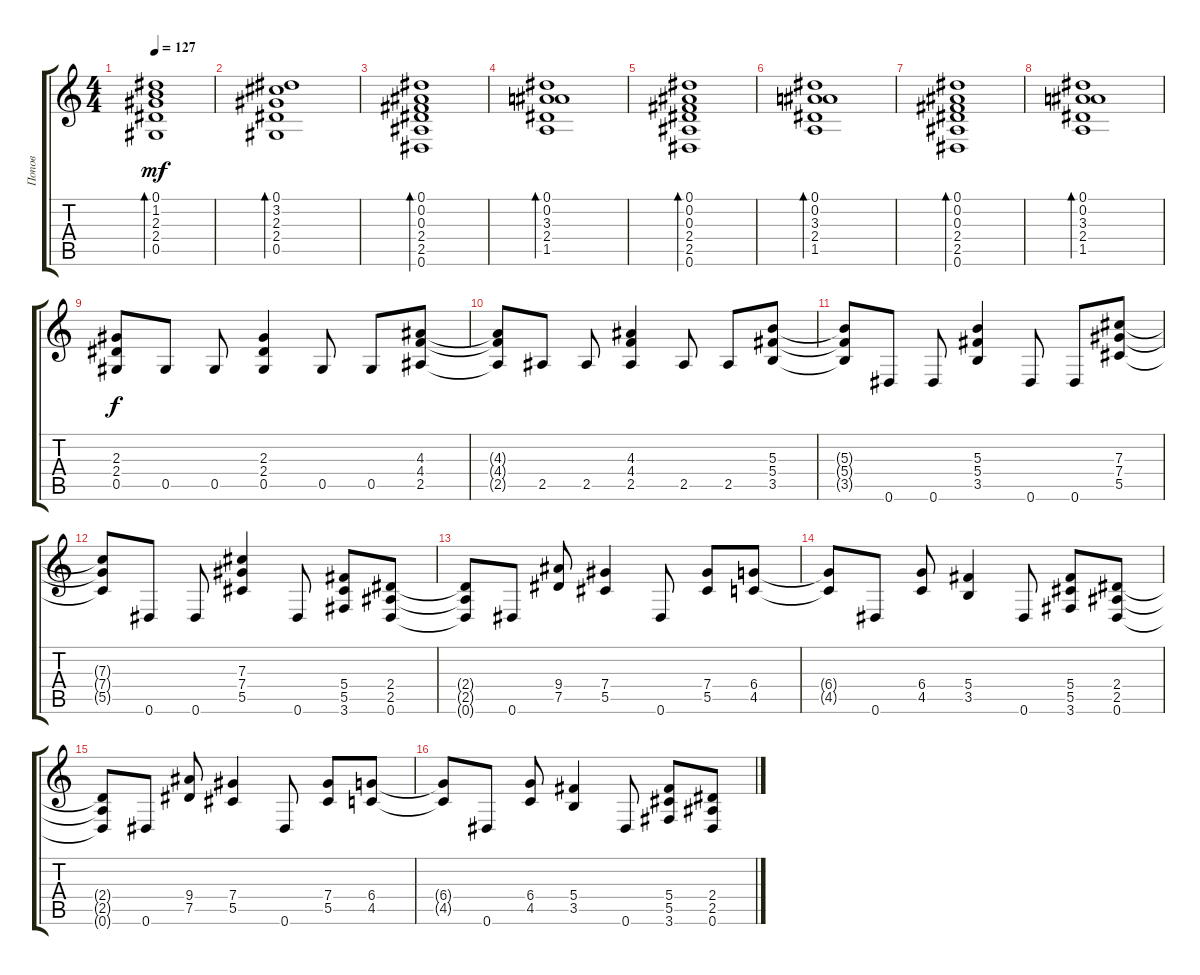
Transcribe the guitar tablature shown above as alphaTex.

\track ("Попов" "Попов") {instrument overdrivenguitar}
\staff {score tabs}
\tuning (Eb4 Bb3 Gb3 Db3 Ab2 Eb2) {hide}
\ts (4 4)
\tempo 127
\clef g2
\ks c
(0.1 1.2 2.3 2.4 0.5).1{bd 120 dy mf} |
(0.1 3.2 2.3 2.4 0.5).1{bd 120} |
(0.1 0.2 0.3 2.4 2.5 0.6).1{bd 120} |
(0.1 0.2 3.3 2.4 1.5).1{bd 120} |
(0.1 0.2 0.3 2.4 2.5 0.6).1{bd 120 instrument electricguitarclean} |
(0.1 0.2 3.3 2.4 1.5).1{bd 120} |
(0.1 0.2 0.3 2.4 2.5 0.6).1{bd 120} |
(0.1 0.2 3.3 2.4 1.5).1{bd 120} |
(2.3 2.4 0.5).8{dy f instrument overdrivenguitar} 0.5.8 0.5.8 (2.3 2.4 0.5).4 0.5.8 0.5.8 (4.3 4.4 2.5).8 |
(4.3{t} 4.4{t} 2.5{t}).8 2.5.8 2.5.8 (4.3 4.4 2.5).4 2.5.8 2.5.8 (5.3 5.4 3.5).8 |
(5.3{t} 5.4{t} 3.5{t}).8 0.6.8 0.6.8 (5.3 5.4 3.5).4 0.6.8 0.6.8 (7.3 7.4 5.5).8 |
(7.3{t} 7.4{t} 5.5{t}).8 0.6.8 0.6.8 (7.3 7.4 5.5).4 0.6.8 (5.4 5.5 3.6).8 (2.4 2.5 0.6).8 |
(2.4{t} 2.5{t} 0.6{t}).8 0.6.8 (9.4 7.5).8 (7.4 5.5).4 0.6.8 (7.4 5.5).8 (6.4 4.5).8 |
(6.4{t} 4.5{t}).8 0.6.8 (6.4 4.5).8 (5.4 3.5).4 0.6.8 (5.4 5.5 3.6).8 (2.4 2.5 0.6).8 |
(2.4{t} 2.5{t} 0.6{t}).8 0.6.8 (9.4 7.5).8 (7.4 5.5).4 0.6.8 (7.4 5.5).8 (6.4 4.5).8 |
(6.4{t} 4.5{t}).8 0.6.8 (6.4 4.5).8 (5.4 3.5).4 0.6.8 (5.4 5.5 3.6).8 (2.4 2.5 0.6).8
